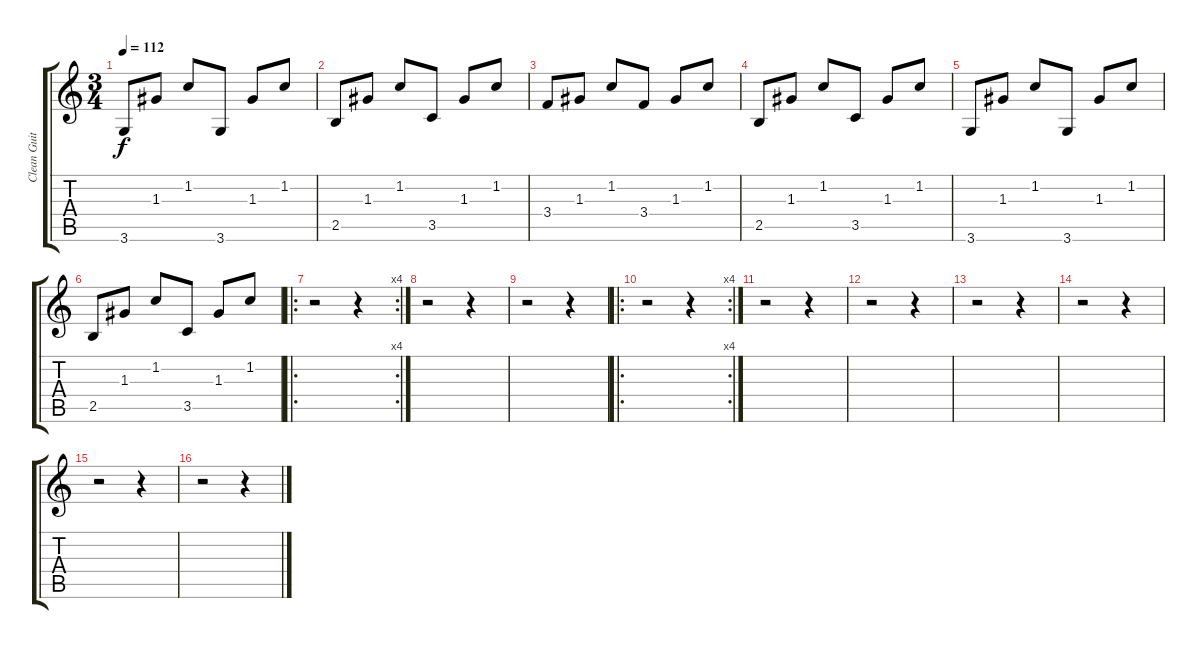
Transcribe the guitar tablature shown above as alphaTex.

\track ("Clean Guitar" "Clean Guit") {instrument electricguitarclean}
\staff {score tabs}
\tuning (E4 B3 G3 D3 A2 E2) {hide}
\ts (3 4)
\tempo 112
\clef g2
\ks c
3.6.8{dy f} 1.3.8 1.2.8 3.6.8 1.3.8 1.2.8 |
2.5.8 1.3.8 1.2.8 3.5.8 1.3.8 1.2.8 |
3.4.8 1.3.8 1.2.8 3.4.8 1.3.8 1.2.8 |
2.5.8 1.3.8 1.2.8 3.5.8 1.3.8 1.2.8 |
3.6.8 1.3.8 1.2.8 3.6.8 1.3.8 1.2.8 |
2.5.8 1.3.8 1.2.8 3.5.8 1.3.8 1.2.8 |
\ro
\rc 4
r.2 r.4 |
r.2 r.4 |
r.2 r.4 |
\ro
\rc 4
r.2 r.4 |
r.2 r.4 |
r.2 r.4 |
r.2 r.4 |
r.2 r.4 |
r.2 r.4 |
r.2 r.4
